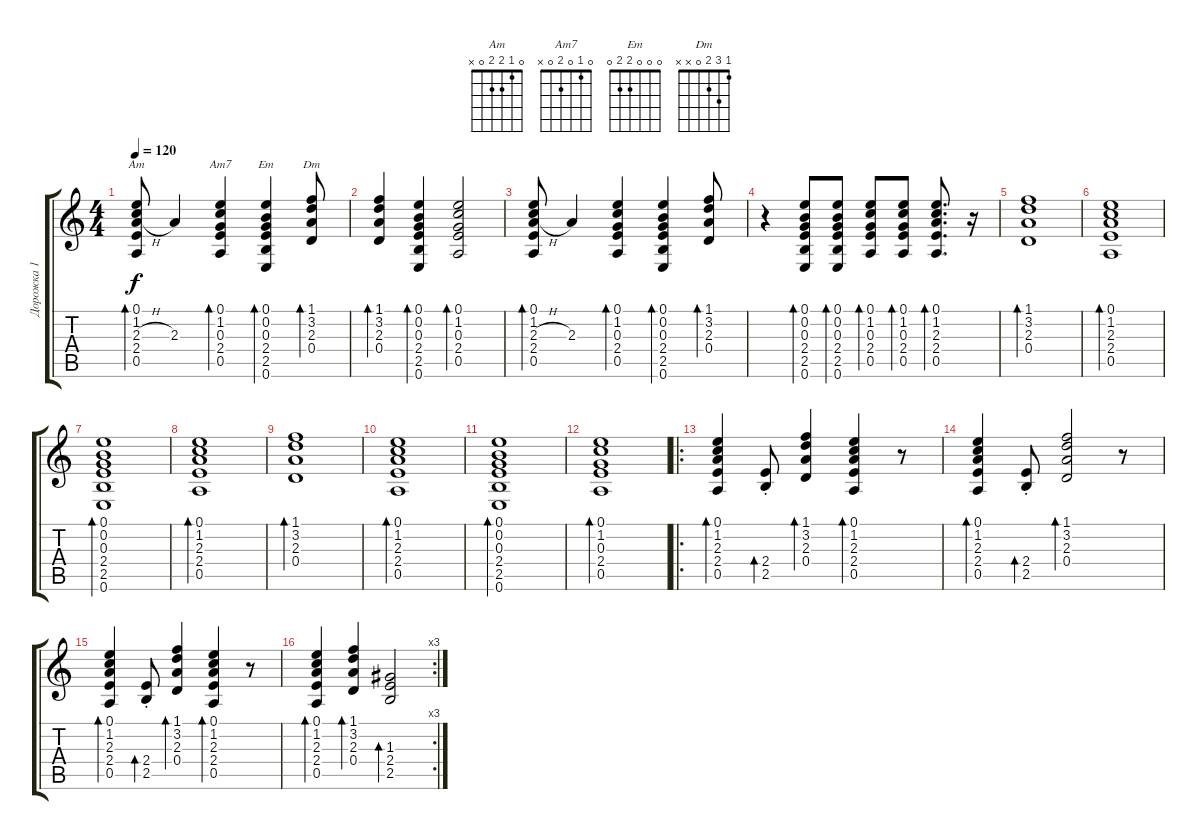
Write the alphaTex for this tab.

\track ("Дорожка 1" "Дорожка 1") {instrument acousticguitarsteel}
\staff {score tabs}
\tuning (E4 B3 G3 D3 A2 E2) {hide}
\chord ("Am" 0 1 2 2 0 x)
\chord ("Am7" 0 1 0 2 0 x)
\chord ("Em" 0 0 0 2 2 0)
\chord ("Dm" 1 3 2 0 x x)
\ts (4 4)
\tempo 120
\clef g2
\ks c
(0.1 1.2 2.3{h} 2.4 0.5).8{bd 60 ch "Am" dy f} 2.3.4 (0.1 1.2 0.3 2.4 0.5).4{bd 60 ch "Am7"} (0.1 0.2 0.3 2.4 2.5 0.6).4{bd 60 ch "Em"} (1.1 3.2 2.3 0.4).8{bd 60 ch "Dm"} |
(1.1 3.2 2.3 0.4).4{bd 60} (0.1 0.2 0.3 2.4 2.5 0.6).4{bd 60} (0.1 1.2 0.3 2.4 0.5).2{bd 60} |
(0.1 1.2 2.3{h} 2.4 0.5).8{bd 60} 2.3.4 (0.1 1.2 0.3 2.4 0.5).4{bd 60} (0.1 0.2 0.3 2.4 2.5 0.6).4{bd 60} (1.1 3.2 2.3 0.4).8{bd 60} |
r.4 (0.1 0.2 0.3 2.4 2.5 0.6).8{bd 60} (0.1 0.2 0.3 2.4 2.5 0.6).8{bd 60} (0.1 1.2 0.3 2.4 0.5).8{bd 60} (0.1 1.2 0.3 2.4 0.5).8{bd 60} (0.1 1.2 2.3 2.4 0.5).8{d bd 60} r.16 |
(1.1 3.2 2.3 0.4).1{bd 240} |
(0.1 1.2 2.3 2.4 0.5).1{bd 240} |
(0.1 0.2 0.3 2.4 2.5 0.6).1{bd 240} |
(0.1 1.2 2.3 2.4 0.5).1{bd 240} |
(1.1 3.2 2.3 0.4).1{bd 240} |
(0.1 1.2 2.3 2.4 0.5).1{bd 240} |
(0.1 0.2 0.3 2.4 2.5 0.6).1{bd 240} |
(0.1 1.2 0.3 2.4 0.5).1{bd 240} |
\ro
(0.1 1.2 2.3 2.4 0.5).4{bd 240} (2.4{st} 2.5{st}).8{bd 240} (1.1 3.2 2.3 0.4).4{bd 240} (0.1 1.2 2.3 2.4 0.5).4{bd 240} r.8 |
(0.1 1.2 2.3 2.4 0.5).4{bd 240} (2.4{st} 2.5{st}).8{bd 240} (1.1 3.2 2.3 0.4).2{bd 240} r.8 |
(0.1 1.2 2.3 2.4 0.5).4{bd 240} (2.4{st} 2.5{st}).8{bd 240} (1.1 3.2 2.3 0.4).4{bd 240} (0.1 1.2 2.3 2.4 0.5).4{bd 240} r.8 |
\rc 3
(0.1 1.2 2.3 2.4 0.5).4{bd 240} (1.1 3.2 2.3 0.4).4{bd 240} (1.3 2.4 2.5).2{bd 240}
